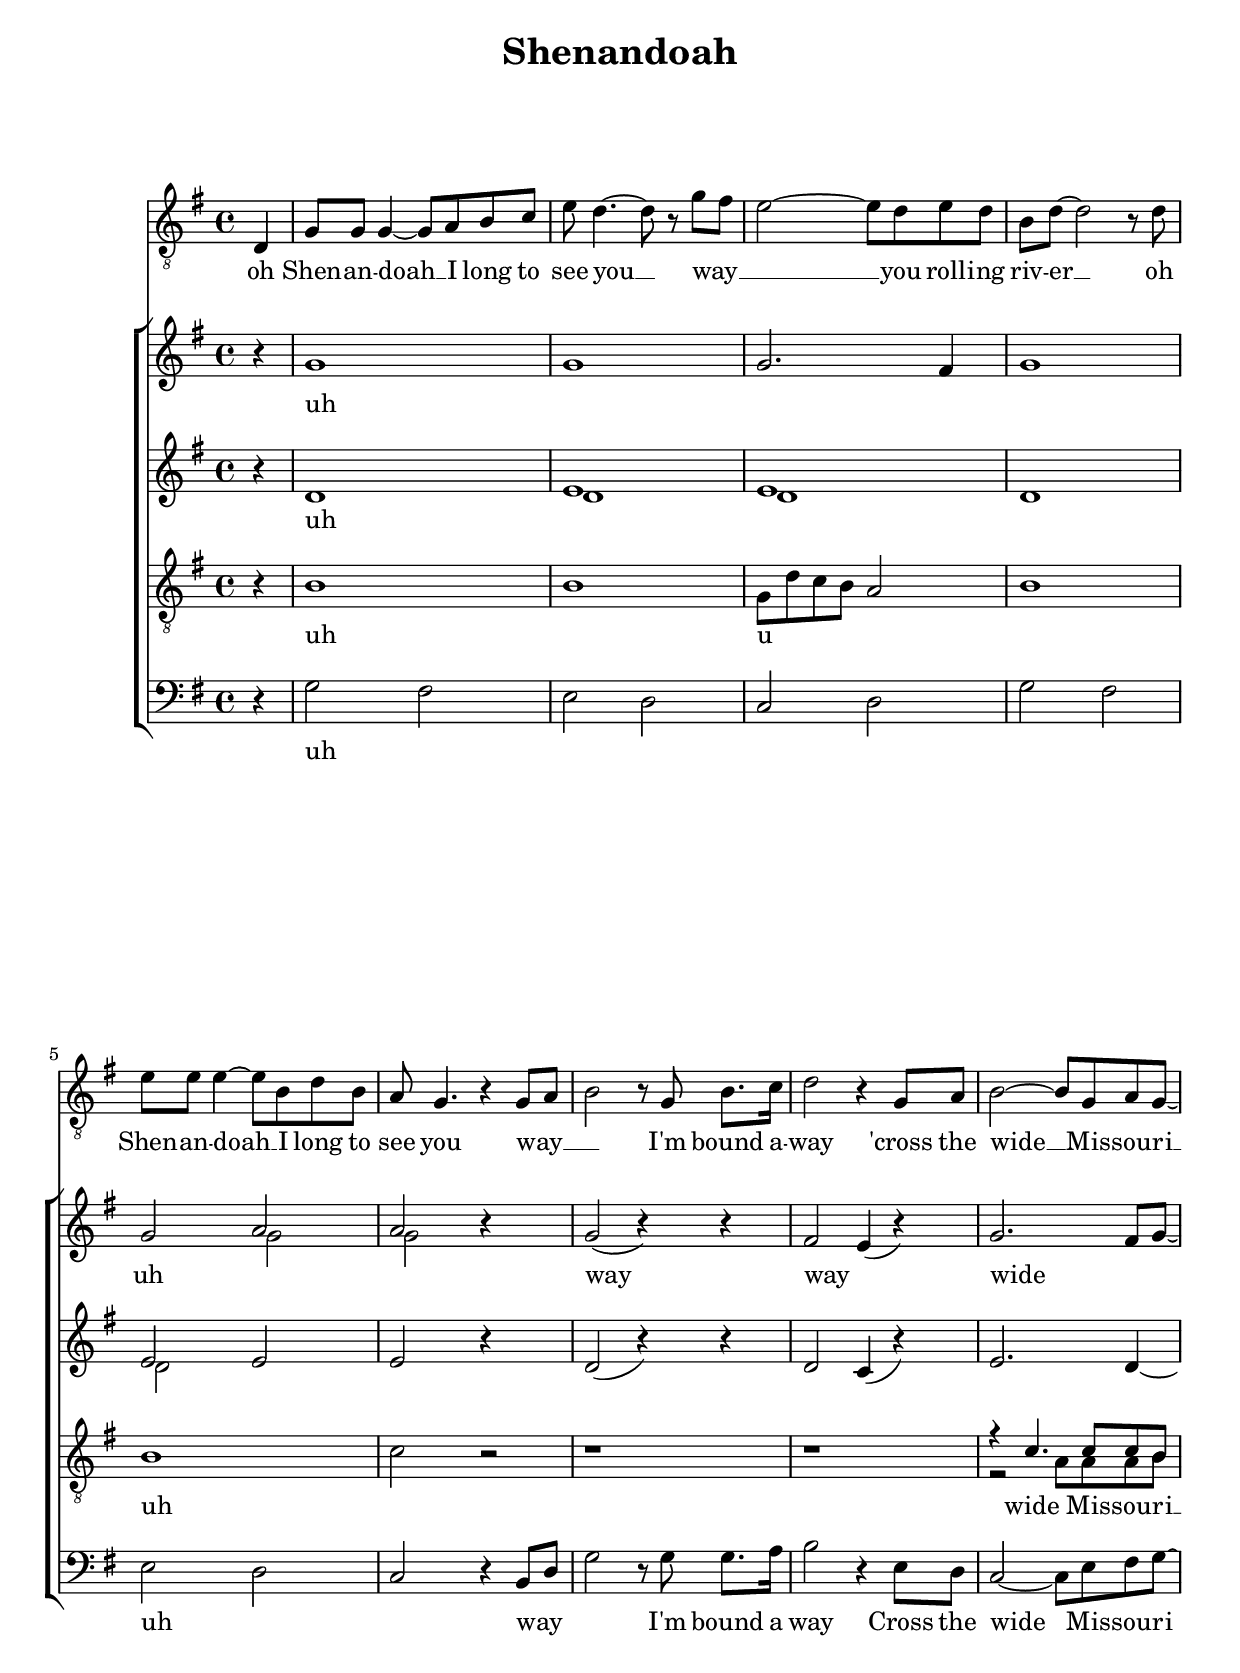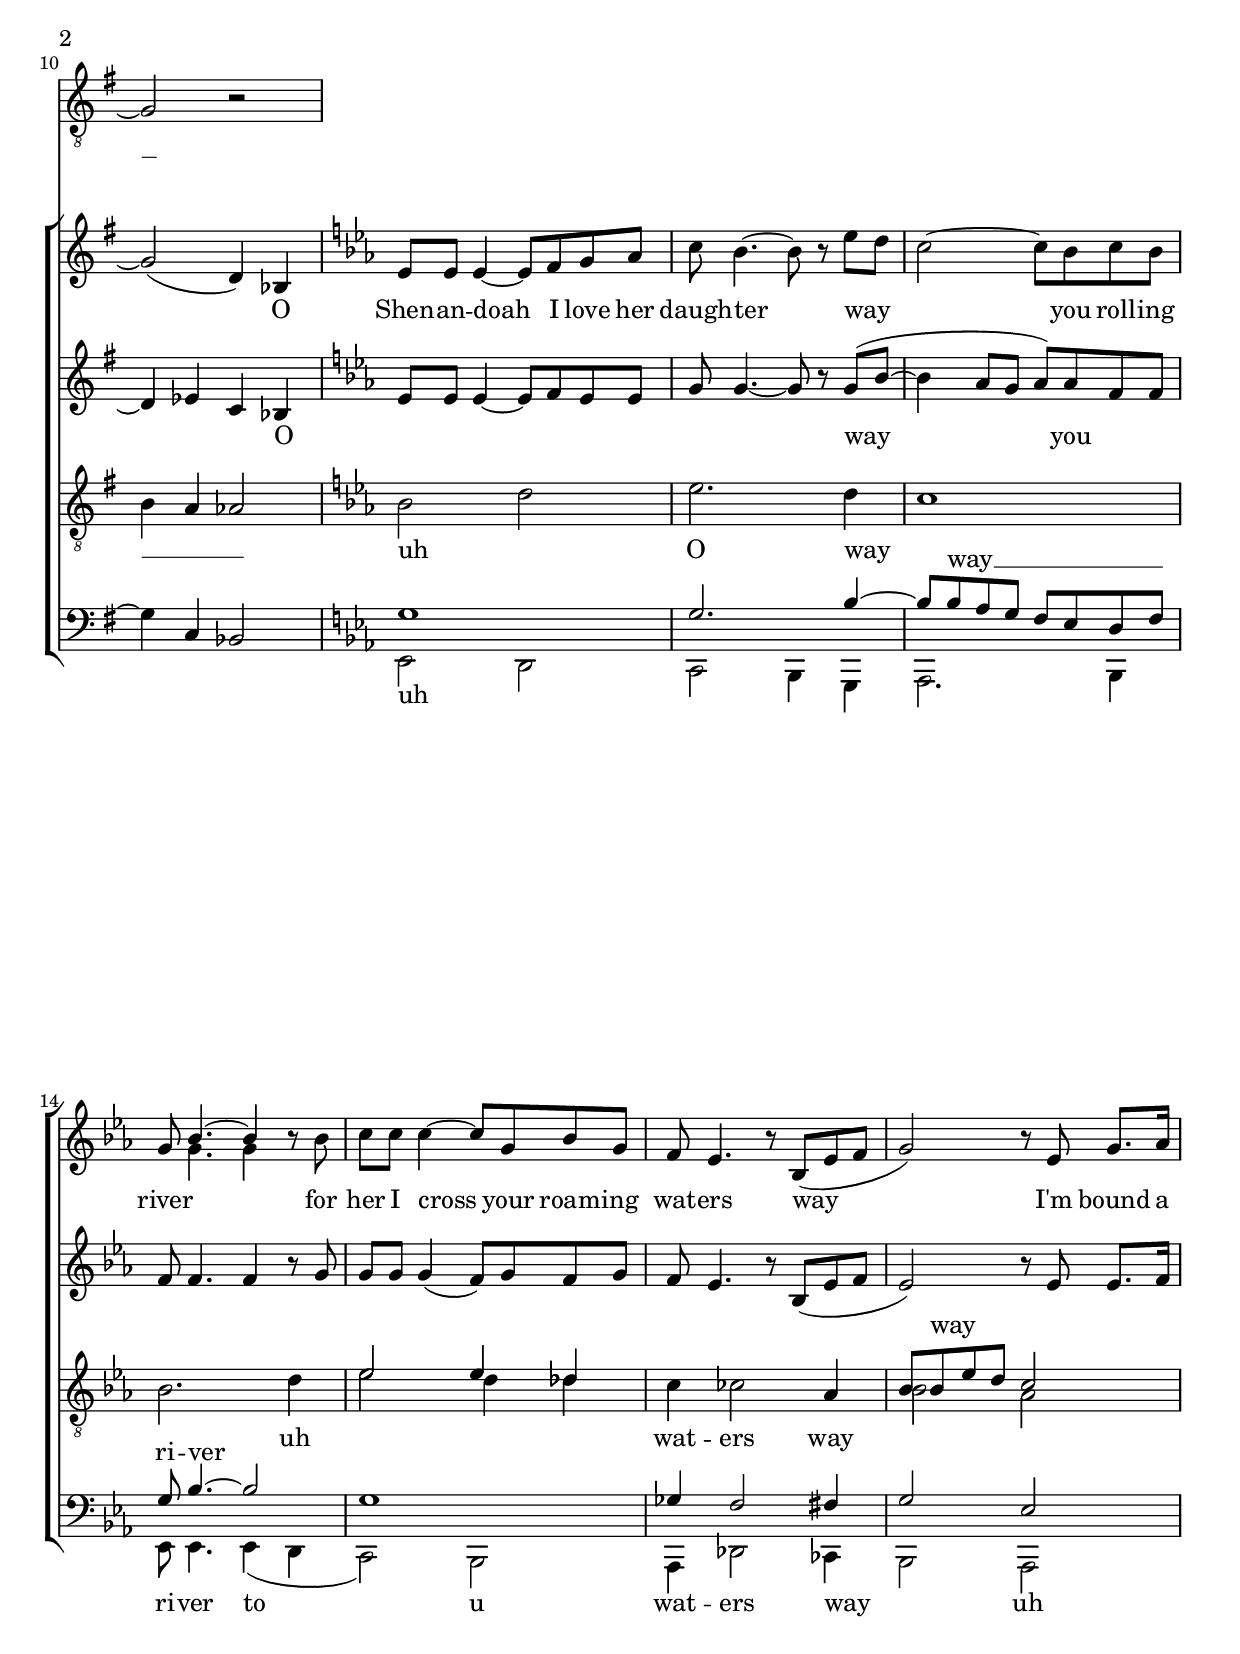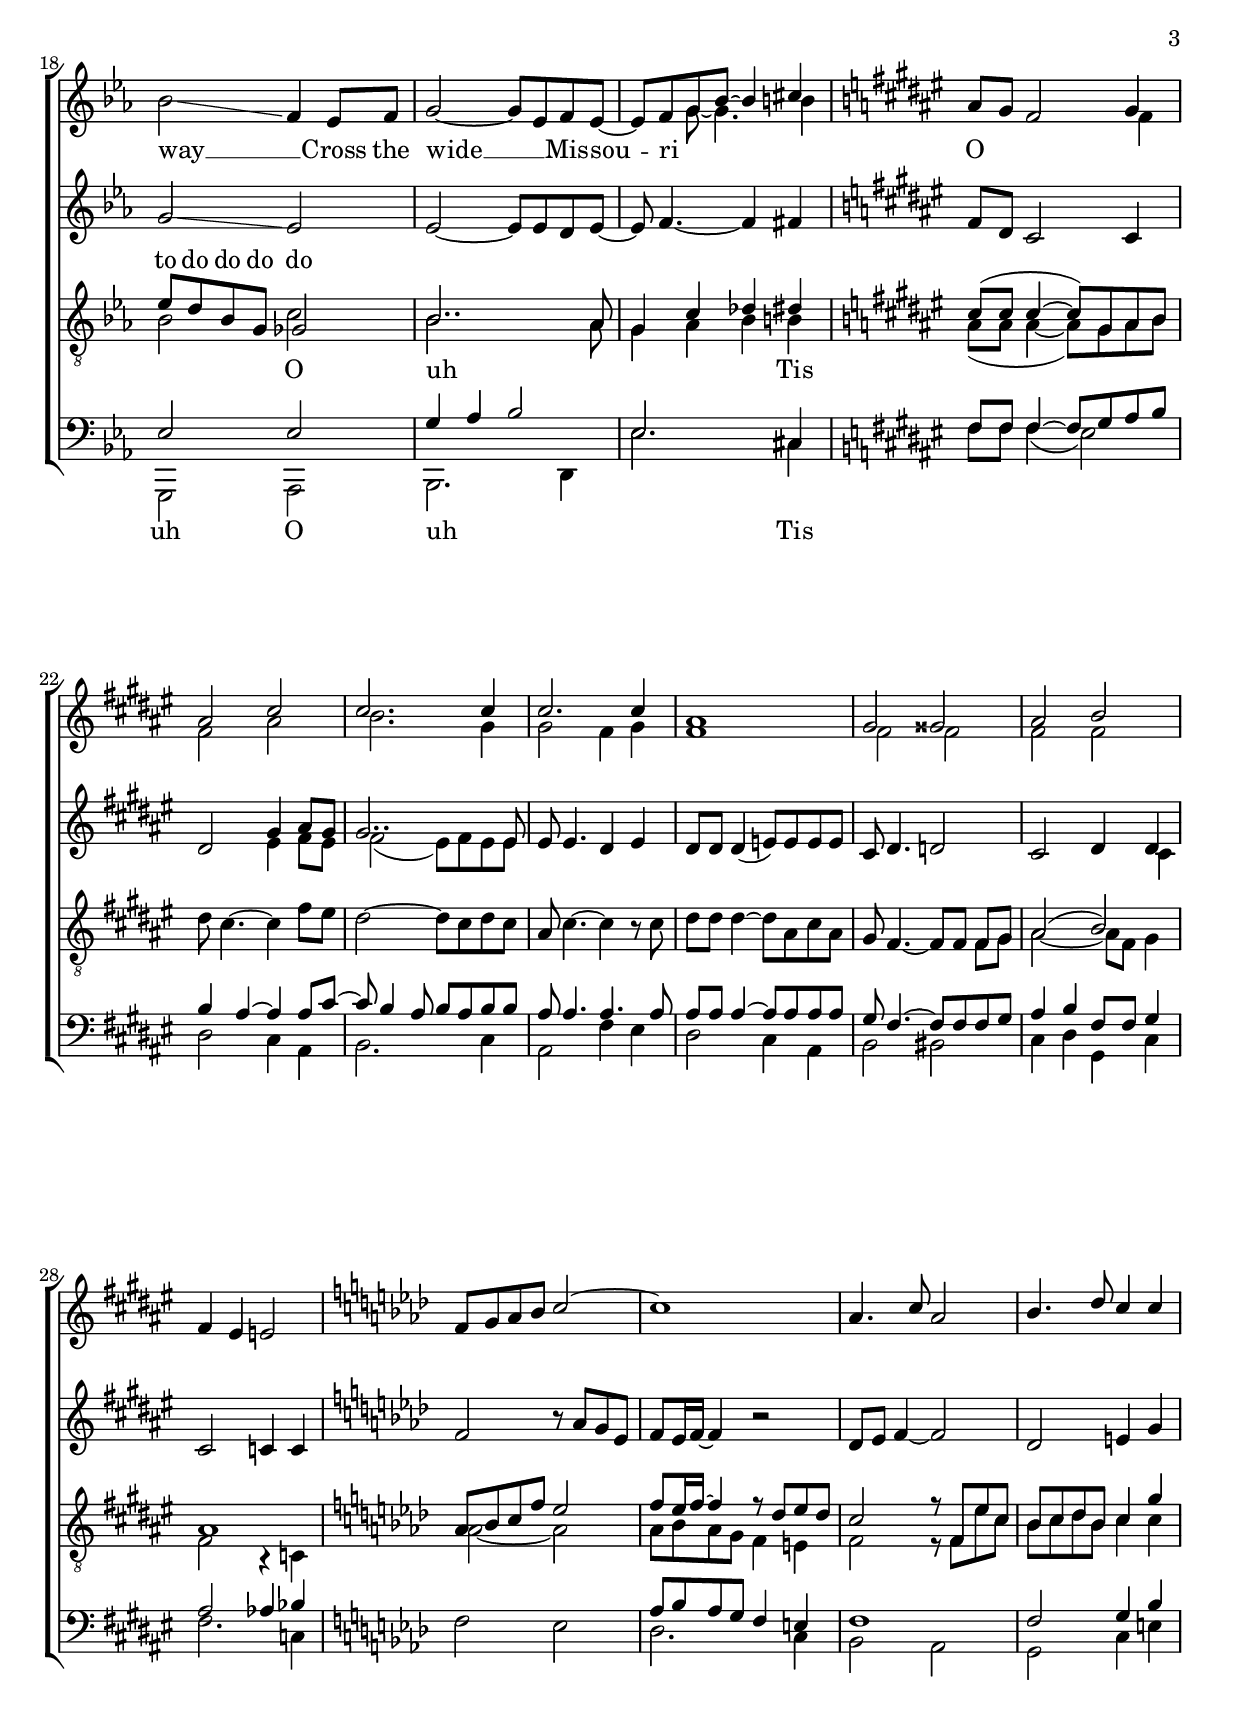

\version "2.18.2"

\header {
  title = "Shenandoah"
}

global = {
  \time 4/4
}

solo = \relative c {
  \key g \major
  \partial 4 d4 g8 g g4~ g8 a b c e d4.~ d8 r g fis e2~ e8 d e d b d~ d2 r8 d e e e4~ e8 b d b a g4. r4 g8 a b2 r8 g b8. c16 d2 r4 g,8 a b2~ b8 g a g~ g2 r2
}

solo_words = \lyricmode {
  oh Shen -- an -- doah __ I long to see you __ way __ _ _ you roll -- ing riv -- er __ oh Shen -- an -- doah __ I long to see you  way __ _ _ I'm bound a -- way 'cross the wide __ Mis -- sou -- ri __
}

soprano_notes = \relative c'' {
  \key g \major 
  \partial 4 r4 g1  g1 g2. fis4 g1 g2 << { a2 a } \\ { g2 g } >> r4*2  g2 (r4) r  fis2 e4 (r4)  g2. fis8 g ~ g2 (d4) bes
  
  \key ees \major 
  ees8 ees ees4 ~ees8 f g aes c bes4. ~bes8 r8 ees8 d c2 ~c8 bes c bes g <<{bes4. ~bes4} \\ {g4. g4}>> r8 bes c c c4 ~c8 g bes g f ees4. r8 bes8 (ees f
  g2) r8 ees g8. aes16 bes2 \glissando f4 ees8 f g2 ~g8 ees f ees ~ees8 f 
  << 
  {
    \voiceOne
    g8 bes ~bes4 cis
  } 
  \new Voice 
  {
    \voiceTwo
    g8 ~g4. b4
  } 
  >> 

  \key fis \major 
  ais8 gis fis2 << {gis4 ais2 cis cis2. cis4 cis2. cis4} \\ {fis,4 fis2 ais b2. gis4 gis2 fis4 gis } >> 
  << {ais1 gis2 gisis ais b } \\ {fis1 fis2 fis fis fis } >> fis4 eis e2

  \key aes \major
  f8 g aes bes c2 ~c1 aes4. c8 aes2 bes4. des8 c4 c
}

soprano_words = \lyricmode {
 uh _ _ _ _ uh way way _ wide _ _ O Shen -- an -- doah I love her daugh -- ter way _ _ you roll -- ing river for her I cross your roam -- ing wat -- ers way__
 I'm bound a way __ _ Cross the wide __ _ Mis -- sou -- ri _ _ _ O 
}

alto_notes = \relative c' {
  \key g \major 
  \partial 4 r4 d1 << {e1 e1} \\ {d1 d1} >> d1 << {e2} \\ {d2} >> e2 e2 r4*2 d2 (r4) r4 d2 c4 (r4) e2. d4 ~ d4 ees4 c4 bes4 

  \key ees \major 
  ees8 ees ees4 ~ees8 f8 ees8 ees g g4. ~g8 r8 g (bes ~bes4 aes8 g aes) aes f8 f f8 f4. f4 r8 g8 g g g4 (f8) g f g f ees4. r8 bes8 (ees f
  ees2) r8 ees ees8. f16 g2 \glissando ees ees ~ees8 ees d ees ~ees f4. ~f4 fis

  \key fis \major 
  fis8 dis cis2 cis4 dis2 << { gis4 ais8 gis gis2.. eis8} \\ { eis4 fis8 eis fis2 (eis8) fis8 eis eis} >> eis8 eis4. dis4 eis

  dis8 dis dis4 (e8) e e e cis dis4. d2 cis2 dis4 << {dis4} \\ {cis4} >> cis2 c4 c

  \key aes \major
  f2 r8 aes g ees f ees16 f ~f4 r2 des8 ees f4 ~f2 des e4 g
}
alto_words = \lyricmode {
  uh _ _ _ _ _ _ _ _ _ _  O _ _ _ _ _ _  _ _ way you
}


tenor_notes = \relative c' {
  \key g \major 
  \partial 4 r4 b1 b g8 d' c b a2 b1 b c2 r r1 r 

  <<
  {
    \voiceOne
    r4 c4. c8 c b
  } 
  \new Voice {
    \voiceTwo 
    r2 a8 a a b
  }
  >> \oneVoice

  b4 a aes2

  \key ees \major 
  bes2 d ees2. d4 c1 bes2. d4 << {ees2 ees4 des} \\ {ees2 d4 des} >> c4 ces2 aes4

  << 
    \new Voice = "tenorI"
    { 
      \voiceOne
      bes8 bes ees d c2 | ees8 d bes g ges2 | bes2.. aes8 | g4 c des dis 
    }
    \new Voice = "tenorII"
    {
      \voiceTwo
      bes2 aes | bes c | bes2.. aes8 | g4 aes bes b
    }
  >>

  \key fis \major 
  <<
    { cis8 (cis8 cis4 ~cis8) gis ais b }
    \\
    { ais8 (ais8 ais4 ~ais8) gis ais b }
  >>

  dis8 cis4. ~cis4 fis8 eis dis2 ~dis8 cis dis cis ais8 cis4. ~cis4 r8 cis8 
  % 22-26 2 tenors with baritones 
  % b4 ais4 ~ais4 ais8 cis ~cis b4 ais8 b ais b b ais ais4. ais4 r8 cis8
  
  dis8 dis dis4 ~dis8 ais cis ais gis fis4. ~fis8 fis << {fis8 gis ais2 (b) ais1 } \\ { fis8 gis ais2 ~ais8 fis gis4 fis2 r4 c }>>

  \key aes \major
  <<
    {
      aes'8 bes c f ees2 f8 ees16 f ~f4 r8 des8 ees des c2 r8 f,8 ees' c bes c des bes c4 g'
    }
    \\
    {
      aes,2 ~aes aes8 bes aes g f4 e f2 r8 f8 ees' c bes c des bes c4 c
    }
  >>

}
tenor_words = \lyricmode {
   uh _ u _ _ _ _ _ uh _ wide Mis -- sou -- ri __ _ _  _ uh _ O way _ _ uh wat -- ers way
}
tenorI_words = \lyricmode {
  \skip 8 way _ _ _ to do do do do
}
tenorII_words = \lyricmode {
  \skip 1 \skip 1 \skip 1 O uh _ _ _ _ Tis
}

bass_notes = \relative c' {
  \key g \major 
  \partial 4 r4 g2 fis e d c d g fis e d c r4 b8 d g2 r8 g g8. a16 b2 r4 e,8 d c2~c8 e fis g~g4 c,4 bes2
  
  \key ees \major << 
    \new Voice = "bari" { 
      \voiceOne
      g'1 g2. bes4 ~bes8 bes aes g f ees d f g bes4. ~bes2 g1 ges4 f2 fis4 
      g2 ees ees ees g4 aes bes2 ees,2. cis4
    } 
    \new Voice = "bass"
    { 
      \voiceTwo
      ees,2 d c bes4 g aes2. bes4 ees8 ees4. ees4 (d c2) bes aes4 des2 ces4 
      bes2 aes g aes bes2. d4 ees'2. cis4
    }
  >>
  \oneVoice

  \key fis \major 
  << 
    {
      \voiceOne
      fis8 fis fis4 ~fis8 gis ais b b4 ais ~ais ais8 cis ~cis b4 ais8 b ais b b ais8 ais4. ais4. ais8
      ais8 ais ais4 ~ais8 ais ais ais gis fis4. ~fis8 fis fis gis ais4 b fis8 fis gis4 ais2 aes4 bes
    }
    \new Voice
    {
      \voiceTwo
      fis8 fis fis4 (eis2) dis2 cis4 ais b2. cis4 ais2 fis'4 eis
      dis2 cis4 ais b2 bis cis4 dis gis, cis fis2. c4
    }
  >>
  \oneVoice

  \key aes \major
  f2 ees 
  <<
    {
      \voiceOne
      aes8 bes aes g f4 e f1 f2 g4 bes
    }
    \new Voice
    {
      \voiceTwo
      des,2. c4 bes2 aes g2 c4 e
    }
  >>
  \oneVoice
}

basses_words = \lyricmode {
  uh _ _ _ _ _ _ _  uh _ _ way_ _ _  I'm bound a way Cross the wide Mis -- sou -- ri _ _
}
bass_words = \lyricmode {
  uh _ _ _ _ _ _ ri -- ver to u wat -- ers way _ uh uh O uh _ _ Tis
}
bari_words = \lyricmode {
  \skip 1 \skip 1 \skip 4. way __ _ _ _ _ _ _  ri -- ver _ 
} 

\score {
<<
  \new Staff <<
    \new Voice = "solo" <<
      \clef "treble_8"
      \global
      \solo
    >>

    \lyricsto "solo" \new Lyrics \solo_words
  >>
  \new ChoirStaff <<
    \new Staff <<
      \new Voice = "soprano" <<
        \global
        \soprano_notes
      >>
      \lyricsto "soprano" \new Lyrics \soprano_words
    >>
    \new Staff <<
      \new Voice = "alto" <<
        \global
        \alto_notes
      >>
      \lyricsto "alto" \new Lyrics \alto_words
    >>
    \new Staff = "tenorStaff" <<
      \new Voice = "tenor" <<
        \clef "treble_8"
        \global
        \tenor_notes
      >>
      \lyricsto "tenor" \new Lyrics \tenor_words

      \new Lyrics \with { alignAboveContext = #"tenorStaff" }
        \lyricsto "tenorI" \tenorI_words

      \new Lyrics 
        \lyricsto "tenorII" \tenorII_words  
    >>
    \new Staff = "bassStaff" <<
      \new Voice = "basses" <<
        \clef bass
        \global
        \bass_notes
      >>
      \lyricsto "basses" \new Lyrics \basses_words

      \new Lyrics \with { alignAboveContext = #"bassStaff" }
        \lyricsto "bari" \bari_words

      \new Lyrics 
        \lyricsto "bass" \bass_words  
    >>
  >>
>>
}